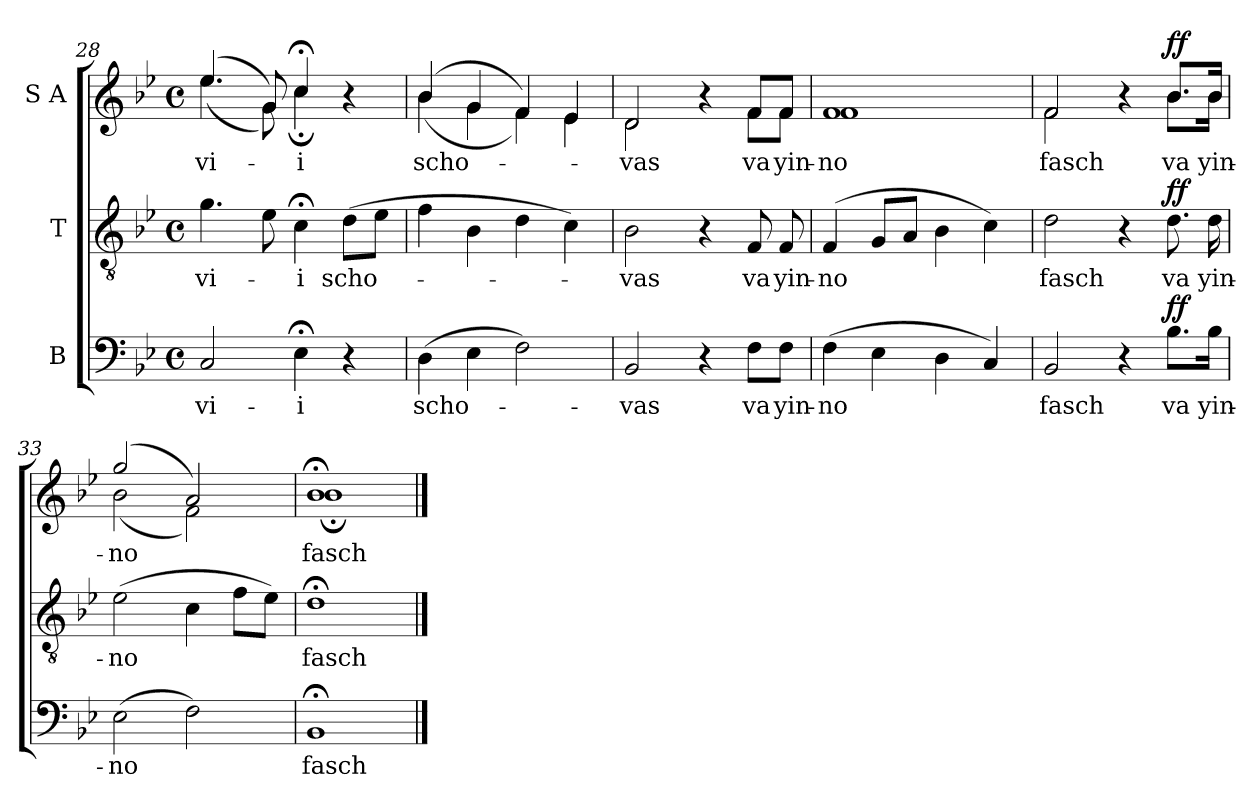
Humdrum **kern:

**kern	**text	**dynam	**kern	**text	**dynam	**kern	**text	**dynam
*part3	*part3	*part3	*part2	*part2	*part2	*part1	*part1	*part1
*staff3	*staff3	*staff3	*staff2	*staff2	*staff2	*staff1	*staff1	*staff1
*I"B	*	*	*I"T	*	*	*I"S A	*	*
*clefF4	*	*	*clefGv2	*	*	*clefG2	*	*
*	*	*	*ITrd7c12	*	*	*	*	*
*k[b-e-]	*	*	*k[b-e-]	*	*	*k[b-e-]	*	*
*B-:	*	*	*B-:	*	*	*B-:	*	*
*M4/4	*	*	*M4/4	*	*	*M4/4	*	*
*met(c)	*	*	*met(c)	*	*	*met(c)	*	*
=28	=28	=28	=28	=28	=28	=28	=28	=28
!	!LO:LY:b:color=#000000	!	!	!	!	!	!	!
!	!	!	!	!LO:LY:b:color=#000000	!	!	!	!
!	!	!	!	!	!	!	!LO:LY:b:color=#000000	!
*	*	*	*	*	*	*^	*	*
2Ci/	vi-	.	4.Gi\	vi-	.	(4.ee-i/	(4.ee-i\	vi-	.
.	.	.	8E-i\	.	.	8gi/)	8gi\)	.	.
!	!LO:LY:b:color=#000000	!	!	!	!	!	!	!	!
!	!	!	!	!LO:LY:b:color=#000000	!	!	!	!	!
!	!	!	!	!	!	!	!	!LO:LY:b:color=#000000	!
4E-;i\	-i	.	4C;i\	-i	.	4cc;i/	4cc;i\	-i	.
!	!	!	!	!LO:LY:b:color=#000000	!	!	!	!	!
4r	.	.	(8Di\L	scho-	.	4r	4ryy	.	.
.	.	.	8E-i\J	.	.	.	.	.	.
=29	=29	=29	=29	=29	=29	=29	=29	=29	=29
!	!LO:LY:b:color=#000000	!	!	!	!	!	!	!	!
!	!	!	!	!	!	!	!	!LO:LY:b:color=#000000	!
(4Di\	scho-	.	4Fi\	.	.	(4b-i/	(4b-i\	scho-	.
4E-i\	.	.	4BB-i\	.	.	4gi/	4gi\	.	.
2Fi\)	.	.	4Di\	.	.	4fi/)	4fi\)	.	.
.	.	.	4Ci\)	.	.	4e-i/	4e-i\	.	.
!!LO:LB:g=z	!!
=30	=30	=30	=30	=30	=30	=30	=30	=30	=30
!	!LO:LY:b:color=#000000	!	!	!	!	!	!	!	!
!	!	!	!	!LO:LY:b:color=#000000	!	!	!	!	!
!	!	!	!	!	!	!	!	!LO:LY:b:color=#000000	!
2BB-i/	-vas	.	2BB-i\	-vas	.	2di/	2di\	-vas	.
4r	.	.	4r	.	.	4r	4ryy	.	.
!	!LO:LY:b:color=#000000	!	!	!	!	!	!	!	!
!	!	!	!	!LO:LY:b:color=#000000	!	!	!	!	!
!	!	!	!	!	!	!	!	!LO:LY:b:color=#000000	!
8Fi\L	va	.	8FFi/	va	.	8fi/L	8fi\L	va	.
!	!LO:LY:b:color=#000000	!	!	!	!	!	!	!	!
!	!	!	!	!LO:LY:b:color=#000000	!	!	!	!	!
!	!	!	!	!	!	!	!	!LO:LY:b:color=#000000	!
8Fi\J	yin-	.	8FFi/	yin-	.	8fi/J	8fi\J	yin-	.
=31	=31	=31	=31	=31	=31	=31	=31	=31	=31
!	!LO:LY:b:color=#000000	!	!	!	!	!	!	!	!
!	!	!	!	!LO:LY:b:color=#000000	!	!	!	!	!
!	!	!	!	!	!	!	!	!LO:LY:b:color=#000000	!
(4Fi\	-no	.	(4FFi/	-no	.	1fi	1fi	-no	.
4E-i\	.	.	8GGi/L	.	.	.	.	.	.
.	.	.	8AAi/J	.	.	.	.	.	.
4Di\	.	.	4BB-i\	.	.	.	.	.	.
4Ci/)	.	.	4Ci\)	.	.	.	.	.	.
=32	=32	=32	=32	=32	=32	=32	=32	=32	=32
!	!LO:LY:b:color=#000000	!	!	!	!	!	!	!	!
!	!	!	!	!LO:LY:b:color=#000000	!	!	!	!	!
!	!	!	!	!	!	!	!	!LO:LY:b:color=#000000	!
2BB-i/	fasch	.	2Di\	fasch	.	2fi/	2fi\	fasch	.
4r	.	.	4r	.	.	4r	4ryy	.	.
!	!LO:LY:b:color=#000000	!	!	!	!	!	!	!	!
!	!	!	!	!LO:LY:b:color=#000000	!	!	!	!	!
!	!	!	!	!	!	!	!	!LO:LY:b:color=#000000	!
8.B-i\L	va	ff	8.Di\	va	ff	8.b-i/L	8.b-i\L	va	ff
!	!LO:LY:b:color=#000000	!	!	!	!	!	!	!	!
!	!	!	!	!LO:LY:b:color=#000000	!	!	!	!	!
!	!	!	!	!	!	!	!	!LO:LY:b:color=#000000	!
16B-i\Jk	yin-	.	16Di\	yin-	.	16b-i/Jk	16b-i\Jk	yin-	.
=33	=33	=33	=33	=33	=33	=33	=33	=33	=33
!	!LO:LY:b:color=#000000	!	!	!	!	!	!	!	!
!	!	!	!	!LO:LY:b:color=#000000	!	!	!	!	!
!	!	!	!	!	!	!	!	!LO:LY:b:color=#000000	!
(2E-i\	-no	.	(2E-i\	-no	.	(2ggi/	(2b-i\	-no	.
2Fi\)	.	.	4Ci\	.	.	2ai/)	2fi\)	.	.
.	.	.	8Fi\L	.	.	.	.	.	.
.	.	.	8E-i\J)	.	.	.	.	.	.
=34	=34	=34	=34	=34	=34	=34	=34	=34	=34
!	!LO:LY:b:color=#000000	!	!	!	!	!	!	!	!
!	!	!	!	!LO:LY:b:color=#000000	!	!	!	!	!
!	!	!	!	!	!	!	!	!LO:LY:b:color=#000000	!
1BB-;i	fasch	.	1D;i	fasch	.	1b-;i	1b-;i	fasch	.
*	*	*	*	*	*	*v	*v	*	*
==	==	==	==	==	==	==	==	==
*-	*-	*-	*-	*-	*-	*-	*-	*-
